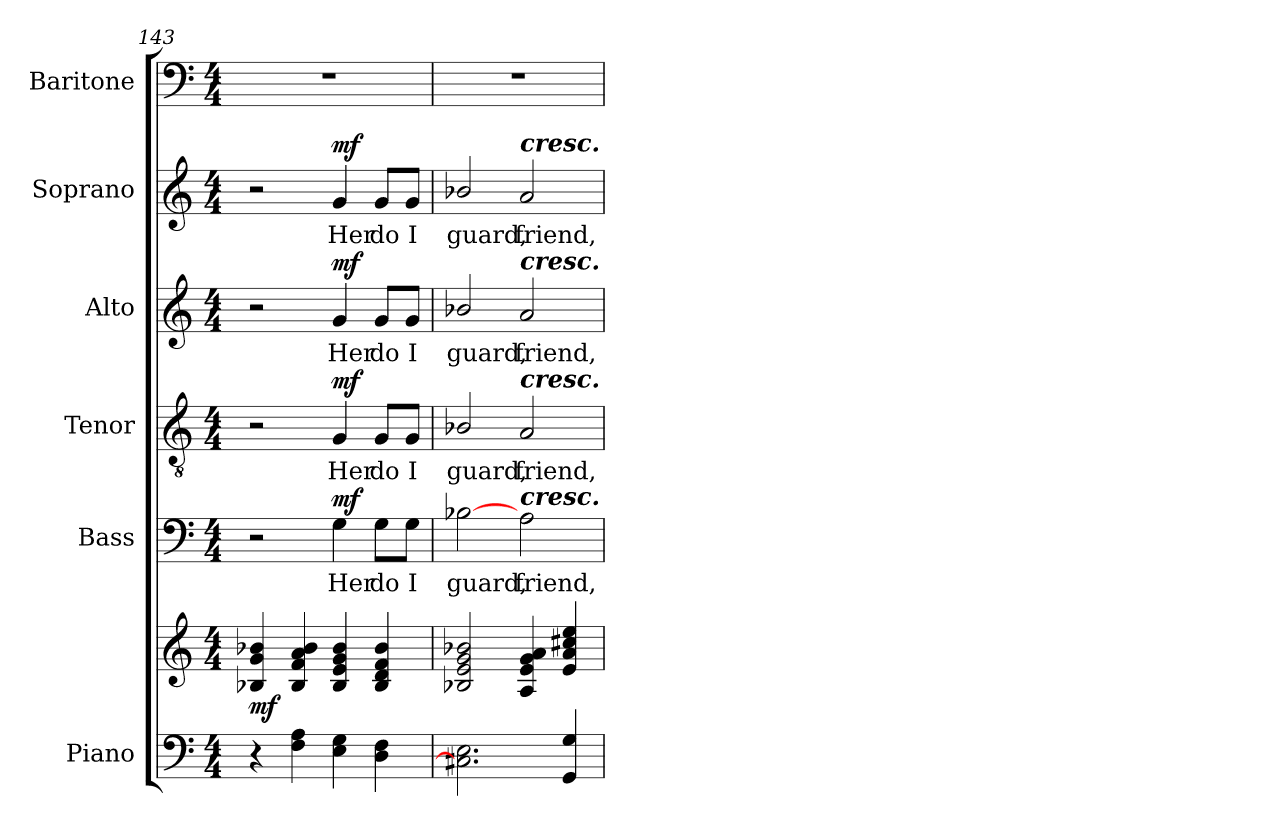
**kern	**kern	**dynam	**kern	**text	**dynam	**kern	**text	**dynam	**kern	**text	**dynam	**kern	**text	**dynam	**kern
*part6	*part6	*part6	*part5	*part5	*part5	*part4	*part4	*part4	*part3	*part3	*part3	*part2	*part2	*part2	*part1
*staff7	*staff6	*staff6/7	*staff5	*staff5	*staff5	*staff4	*staff4	*staff4	*staff3	*staff3	*staff3	*staff2	*staff2	*staff2	*staff1
*I"Piano	*	*	*I"Bass	*	*	*I"Tenor	*	*	*I"Alto	*	*	*I"Soprano	*	*	*I"Baritone
*	*	*	*I'B	*	*	*I'T	*	*	*I'A	*	*	*I'S	*	*	*
!!LO:PB:g=z
*clefF4	*clefG2	*	*clefF4	*	*	*clefGv2	*	*	*clefG2	*	*	*clefG2	*	*	*clefF4
*k[]	*k[]	*	*k[]	*	*	*k[]	*	*	*k[]	*	*	*k[]	*	*	*k[]
*M4/4	*M4/4	*	*M4/4	*	*	*M4/4	*	*	*M4/4	*	*	*M4/4	*	*	*M4/4
=143	=143	=143	=143	=143	=143	=143	=143	=143	=143	=143	=143	=143	=143	=143	=143
!	!	!LO:DY:b	!	!	!	!	!	!	!	!	!	!	!	!	!
4r	4B-X/ 4g/ 4b-X/	mf	2r	.	.	2r	.	.	2r	.	.	2r	.	.	1r
4F\ 4A\	4B-/ 4f/ 4a/ 4b-/	.	.	.	.	.	.	.	.	.	.	.	.	.	.
!	!	!	!	!LO:LY:b	!LO:DY:b	!	!LO:LY:b	!LO:DY:b	!	!LO:LY:b	!LO:DY:b	!	!LO:LY:b	!LO:DY:b	!
4E\ 4G\	4B-/ 4e/ 4g/ 4b-/	.	4G\	Her	mf	4G/	Her	mf	4g/	Her	mf	4g/	Her	mf	.
!	!	!	!	!LO:LY:b	!	!	!LO:LY:b	!	!	!LO:LY:b	!	!	!LO:LY:b	!	!
4D\ 4F\	4B-/ 4d/ 4f/ 4b-/	.	8G\L	do	.	8G/L	do	.	8g/L	do	.	8g/L	do	.	.
!	!	!	!	!LO:LY:b	!	!	!LO:LY:b	!	!	!LO:LY:b	!	!	!LO:LY:b	!	!
.	.	.	8G\J	I	.	8G/J	I	.	8g/J	I	.	8g/J	I	.	.
=144	=144	=144	=144	=144	=144	=144	=144	=144	=144	=144	=144	=144	=144	=144	=144
!	!	!	!	!LO:LY:b	!	!	!LO:LY:b	!	!	!LO:LY:b	!	!	!LO:LY:b	!	!
2.C#X\] 2.E\	2B-X/ 2e/ 2g/ 2b-X/	.	[2B-X\	guard,	.	2B-X/	guard,	.	2b-X/	guard,	.	2b-X/	guard,	.	1r
!	!	!	!	!	!	!	!	!	!	!	!	!LO:TX:a:Bi:t=cresc.	!	!	!
!	!	!	!	!	!	!	!	!	!LO:TX:a:Bi:t=cresc.	!	!	!	!	!	!
!	!	!	!	!	!	!LO:TX:a:Bi:t=cresc.	!	!	!	!	!	!	!	!	!
!	!	!	!LO:TX:a:Bi:t=cresc.	!	!	!	!	!	!	!	!	!	!	!	!
!	!	!	!	!LO:LY:b	!	!	!LO:LY:b	!	!	!LO:LY:b	!	!	!LO:LY:b	!	!
.	4A/ 4e/ 4g/ 4a/	.	2A\	friend,	.	2A/	friend,	.	2a/	friend,	.	2a/	friend,	.	.
4GG/ 4G/	4e/ 4a/ 4cc#X/ 4ee/	.	.	.	.	.	.	.	.	.	.	.	.	.	.
=	=	=	=	=	=	=	=	=	=	=	=	=	=	=	=
*-	*-	*-	*-	*-	*-	*-	*-	*-	*-	*-	*-	*-	*-	*-	*-
